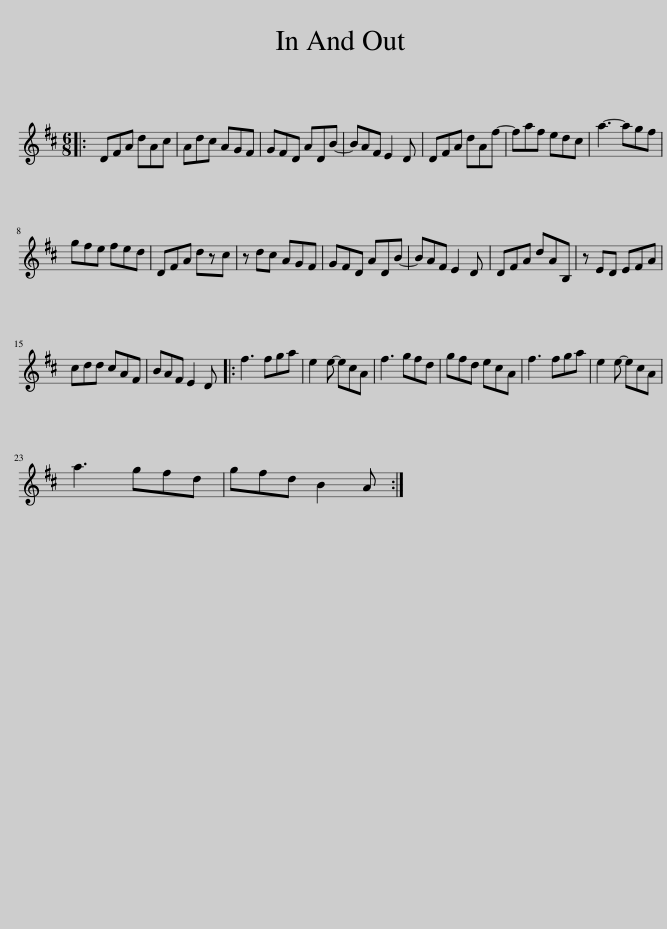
X:1
L:1/8
M:6/8
I:linebreak $
K:D
V:1 treble
V:1
|: DFA dAc | Adc AGF | GFD ADB- | BAF E2 D | DFA dAf- | %5
 faf edc | a3- agf |$ gfe fed | DFA dzc | z dc AGF | %10
 GFD ADB- | BAF E2 D | DFA dAB, | z ED EFA |$ cdd cAF | %15
 BAF E2 D |: f3 fga | e2 e- ecA | f3 gfd | gfd ecA | %20
 f3 fga | e2 e- ecA |$ a3 gfd | gfd B2 A :| %24
